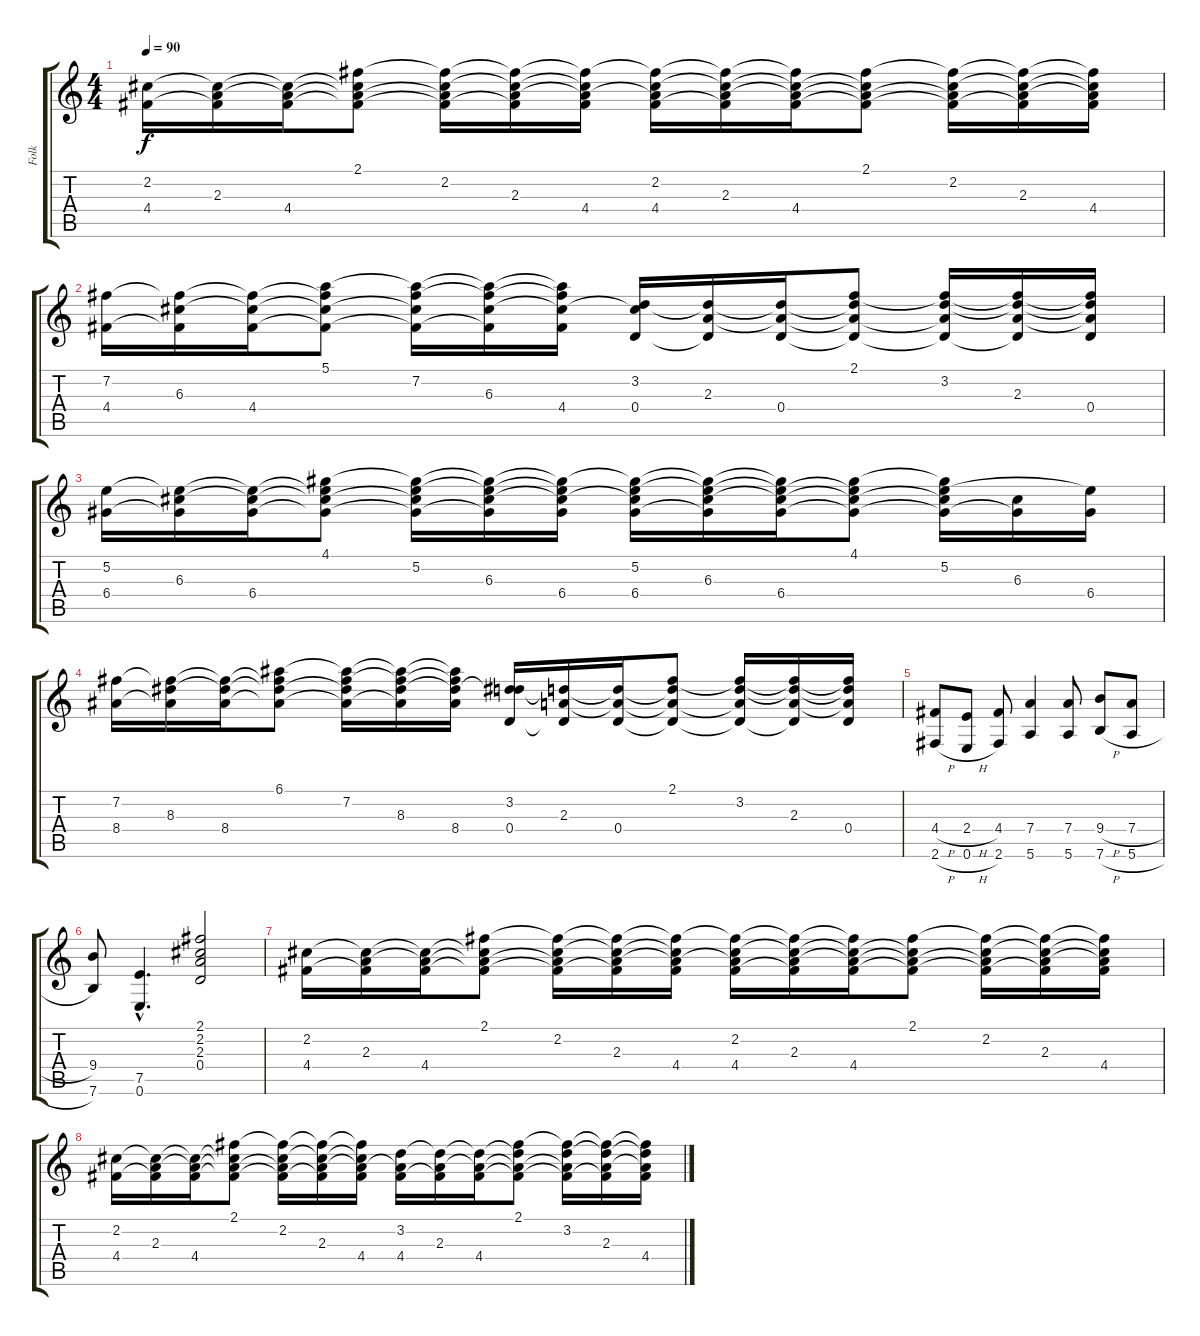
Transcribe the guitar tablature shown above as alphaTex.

\track ("Folk" "Folk") {instrument acousticguitarsteel}
\staff {score tabs}
\tuning (E4 B3 G3 D3 A2 E2) {hide}
\ts (4 4)
\tempo 90
\clef g2
\ks c
(2.2 4.4).16{dy f} (2.2{t} 2.3 4.4{t}).16 (2.2{t} 2.3{t} 4.4).16 (2.1 2.2{t} 2.3{t} 4.4{t}).8 (2.1{t} 2.2 2.3{t} 4.4{t}).16 (2.1{t} 2.2{t} 2.3 4.4{t}).16 (2.1{t} 2.2{t} 2.3{t} 4.4).16 (2.1{t} 2.2 2.3{t} 4.4).16 (2.1{t} 2.2{t} 2.3 4.4{t}).16 (2.1{t} 2.2{t} 2.3{t} 4.4).16 (2.1 2.2{t} 2.3{t} 4.4{t}).8 (2.1{t} 2.2 2.3{t} 4.4{t}).16 (2.1{t} 2.2{t} 2.3 4.4{t}).16 (2.1{t} 2.2{t} 2.3{t} 4.4).16 |
(7.2 4.4).16 (7.2{t} 6.3 4.4{t}).16 (7.2{t} 6.3{t} 4.4).16 (5.1 7.2{t} 6.3{t} 4.4{t}).8 (5.1{t} 7.2 6.3{t} 4.4{t}).16 (5.1{t} 7.2{t} 6.3 4.4{t}).16 (5.1{t} 7.2{t} 6.3{t} 4.4).16 (3.2 6.3{t} 0.4).16 (3.2{t} 2.3 0.4{t}).16 (3.2{t} 2.3{t} 0.4).16 (2.1 3.2{t} 2.3{t} 0.4{t}).8 (2.1{t} 3.2 2.3{t} 0.4{t}).16 (2.1{t} 3.2{t} 2.3 0.4{t}).16 (2.1{t} 3.2{t} 2.3{t} 0.4).16 |
(5.2 6.4).16 (5.2{t} 6.3 6.4{t}).16 (5.2{t} 6.3{t} 6.4).16 (4.1 5.2{t} 6.3{t} 6.4{t}).8 (4.1{t} 5.2 6.3{t} 6.4{t}).16 (4.1{t} 5.2{t} 6.3 6.4{t}).16 (4.1{t} 5.2{t} 6.3{t} 6.4).16 (4.1{t} 5.2 6.3{t} 6.4).16 (4.1{t} 5.2{t} 6.3 6.4{t}).16 (4.1{t} 5.2{t} 6.3{t} 6.4).16 (4.1 5.2{t} 6.3{t} 6.4{t}).8 (4.1{t} 5.2 6.3{t} 6.4{t}).16 (6.3 6.4{t}).16 (5.2{t} 6.4).16 |
(7.2 8.4).16 (7.2{t} 8.3 8.4{t}).16 (7.2{t} 8.3{t} 8.4).16 (6.1 7.2{t} 8.3{t} 8.4{t}).8 (6.1{t} 7.2 8.3{t} 8.4{t}).16 (6.1{t} 7.2{t} 8.3 8.4{t}).16 (6.1{t} 7.2{t} 8.3{t} 8.4).16 (3.2 8.3{t} 0.4).16 (3.2{t} 2.3 0.4{t}).16 (3.2{t} 2.3{t} 0.4).16 (2.1 3.2{t} 2.3{t} 0.4{t}).8 (2.1{t} 3.2 2.3{t} 0.4{t}).16 (2.1{t} 3.2{t} 2.3 0.4{t}).16 (2.1{t} 3.2{t} 2.3{t} 0.4).16 |
(4.4{h} 2.6{h}).8 (2.4{h} 0.6{h}).8 (4.4 2.6).8 (7.4 5.6).4 (7.4 5.6).8 (9.4{h} 7.6{h}).8 (7.4{h} 5.6{h}).8 |
(9.4 7.6).8 (7.5{hac} 0.6{hac}).4{d} (2.1 2.2 2.3 0.4).2 |
\section ("" "")
(2.2 4.4).16 (2.2{t} 2.3 4.4{t}).16 (2.2{t} 2.3{t} 4.4).16 (2.1 2.2{t} 2.3{t} 4.4{t}).8 (2.1{t} 2.2 2.3{t} 4.4{t}).16 (2.1{t} 2.2{t} 2.3 4.4{t}).16 (2.1{t} 2.2{t} 2.3{t} 4.4).16 (2.1{t} 2.2 2.3{t} 4.4).16 (2.1{t} 2.2{t} 2.3 4.4{t}).16 (2.1{t} 2.2{t} 2.3{t} 4.4).16 (2.1 2.2{t} 2.3{t} 4.4{t}).8 (2.1{t} 2.2 2.3{t} 4.4{t}).16 (2.1{t} 2.2{t} 2.3 4.4{t}).16 (2.1{t} 2.2{t} 2.3{t} 4.4).16 |
(2.2 4.4).16 (2.2{t} 2.3 4.4{t}).16 (2.2{t} 2.3{t} 4.4).16 (2.1 2.2{t} 2.3{t} 4.4{t}).8 (2.1{t} 2.2 2.3{t} 4.4{t}).16 (2.1{t} 2.2{t} 2.3 4.4{t}).16 (2.1{t} 2.2{t} 2.3{t} 4.4).16 (3.2 2.3{t} 4.4).16 (3.2{t} 2.3 4.4{t}).16 (3.2{t} 2.3{t} 4.4).16 (2.1 3.2{t} 2.3{t} 4.4{t}).8 (2.1{t} 3.2 2.3{t} 4.4{t}).16 (2.1{t} 3.2{t} 2.3 4.4{t}).16 (2.1{t} 3.2{t} 2.3{t} 4.4).16
